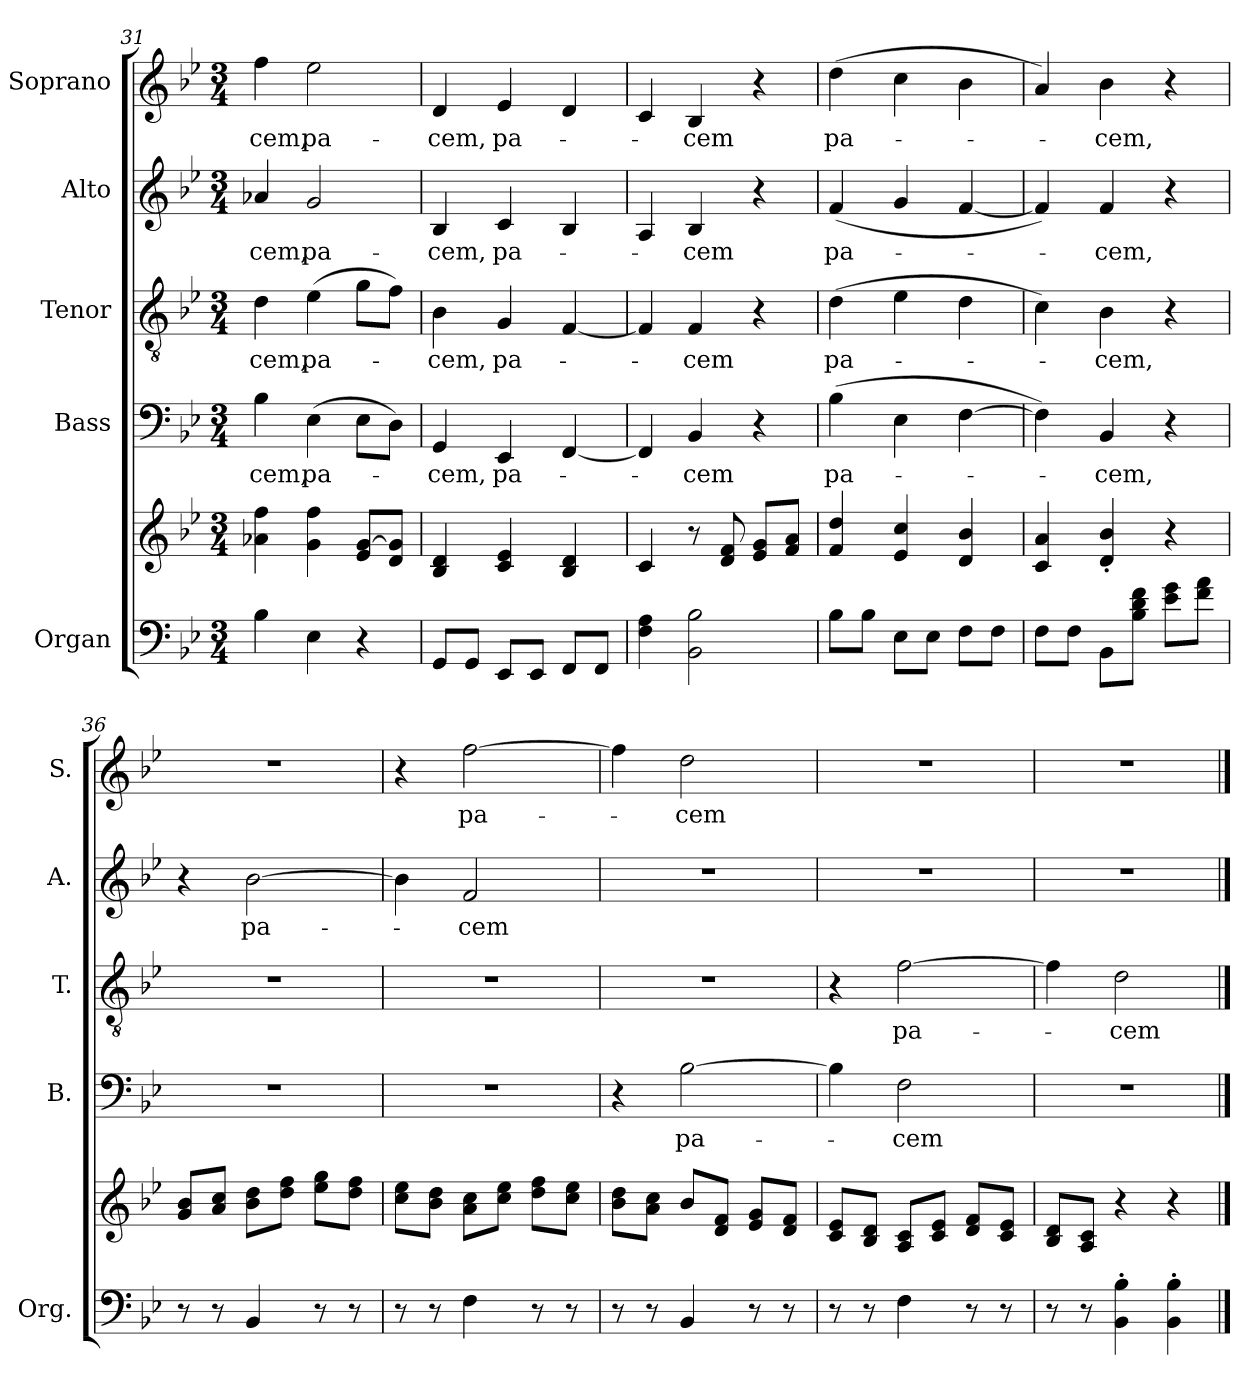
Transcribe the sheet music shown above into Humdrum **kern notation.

**kern	**kern	**kern	**text	**kern	**text	**kern	**text	**kern	**text
*part5	*part5	*part4	*part4	*part3	*part3	*part2	*part2	*part1	*part1
*staff6	*staff5	*staff4	*staff4	*staff3	*staff3	*staff2	*staff2	*staff1	*staff1
*I"Organ	*	*I"Bass	*	*I"Tenor	*	*I"Alto	*	*I"Soprano	*
*I'Org.	*	*I'B.	*	*I'T.	*	*I'A.	*	*I'S.	*
*clefF4	*clefG2	*clefF4	*	*clefGv2	*	*clefG2	*	*clefG2	*
*k[b-e-]	*k[b-e-]	*k[b-e-]	*	*k[b-e-]	*	*k[b-e-]	*	*k[b-e-]	*
*M3/4	*M3/4	*M3/4	*	*M3/4	*	*M3/4	*	*M3/4	*
=31	=31	=31	=31	=31	=31	=31	=31	=31	=31
!	!	!	!LO:LY:b	!	!LO:LY:b	!	!LO:LY:b	!	!LO:LY:b
4B-\	4a-X\ 4ff\	4B-\	-cem,	4d\	-cem,	4a-X/	-cem,	4ff\	-cem,
!	!	!	!LO:LY:b	!	!LO:LY:b	!	!LO:LY:b	!	!LO:LY:b
4E-\	4g\ 4ff\	(>4E-\	pa-	(>4e-\	pa-	2g/	pa-	2ee-\	pa-
4r	8e-/ [8g/L	8E-\L	.	8g\L	.	.	.	.	.
.	8d/ 8g/]J	8D\J)	.	8f\J)	.	.	.	.	.
=32	=32	=32	=32	=32	=32	=32	=32	=32	=32
!	!	!	!LO:LY:b	!	!LO:LY:b	!	!LO:LY:b	!	!LO:LY:b
8GG/L	4B-/ 4d/	4GG/	cem,	4B-\	cem,	4B-/	cem,	4d/	-cem,
8GG/J	.	.	.	.	.	.	.	.	.
!	!	!	!LO:LY:b	!	!LO:LY:b	!	!LO:LY:b	!	!LO:LY:b
8EE-/L	4c/ 4e-/	4EE-/	pa-	4G/	pa-	4c/	pa-	4e-/	pa-
8EE-/J	.	.	.	.	.	.	.	.	.
8FF/L	4B-/ 4d/	[4FF/	.	[4F/	.	4B-/	.	4d/	.
8FF/J	.	.	.	.	.	.	.	.	.
=33	=33	=33	=33	=33	=33	=33	=33	=33	=33
4F\ 4A\	4c/	4FF/]	.	4F/]	.	4A/	.	4c/	.
!	!	!	!LO:LY:b	!	!LO:LY:b	!	!LO:LY:b	!	!LO:LY:b
2BB-\ 2B-\	8r	4BB-/	cem	4F/	cem	4B-/	cem	4B-/	cem
.	8d/ 8f/	.	.	.	.	.	.	.	.
.	8e-/ 8g/L	4r	.	4r	.	4r	.	4r	.
.	8f/ 8a/J	.	.	.	.	.	.	.	.
=34	=34	=34	=34	=34	=34	=34	=34	=34	=34
!	!	!	!LO:LY:b	!	!LO:LY:b	!	!LO:LY:b	!	!LO:LY:b
8B-\L	4f/ 4dd/	(>4B-\	pa-	(>4d\	pa-	(<4f/	pa-	(>4dd\	pa-
8B-\J	.	.	.	.	.	.	.	.	.
8E-\L	4e-/ 4cc/	4E-\	.	4e-\	.	4g/	.	4cc\	.
8E-\J	.	.	.	.	.	.	.	.	.
8F\L	4d/ 4b-/	[4F\	.	4d\	.	[4f/	.	4b-\	.
8F\J	.	.	.	.	.	.	.	.	.
!!LO:LB:g=z
=35	=35	=35	=35	=35	=35	=35	=35	=35	=35
8F\L	4c/ 4a/	4F\])	.	4c\)	.	4f/])	.	4a/)	.
8F\J	.	.	.	.	.	.	.	.	.
!	!	!	!LO:LY:b	!	!LO:LY:b	!	!LO:LY:b	!	!LO:LY:b
8BB-\L	4d/' 4b-/'	4BB-/	-cem,	4B-\	-cem,	4f/	-cem,	4b-\	-cem,
8B-\ 8d\ 8f\J	.	.	.	.	.	.	.	.	.
8e-\ 8g\L	4r	4r	.	4r	.	4r	.	4r	.
8f\ 8a\J	.	.	.	.	.	.	.	.	.
=36	=36	=36	=36	=36	=36	=36	=36	=36	=36
8r	8g/ 8b-/L	2.r	.	2.r	.	4r	.	2.r	.
8r	8a/ 8cc/J	.	.	.	.	.	.	.	.
!	!	!	!	!	!	!	!LO:LY:b	!	!
4BB-/	8b-\ 8dd\L	.	.	.	.	[2b-\	pa-	.	.
.	8dd\ 8ff\J	.	.	.	.	.	.	.	.
8r	8ee-\ 8gg\L	.	.	.	.	.	.	.	.
8r	8dd\ 8ff\J	.	.	.	.	.	.	.	.
=37	=37	=37	=37	=37	=37	=37	=37	=37	=37
8r	8cc\ 8ee-\L	2.r	.	2.r	.	4b-\]	.	4r	.
8r	8b-\ 8dd\J	.	.	.	.	.	.	.	.
!	!	!	!	!	!	!	!LO:LY:b	!	!LO:LY:b
4F\	8a\ 8cc\L	.	.	.	.	2f/	-cem	[2ff\	pa-
.	8cc\ 8ee-\J	.	.	.	.	.	.	.	.
8r	8dd\ 8ff\L	.	.	.	.	.	.	.	.
8r	8cc\ 8ee-\J	.	.	.	.	.	.	.	.
=38	=38	=38	=38	=38	=38	=38	=38	=38	=38
8r	8b-\ 8dd\L	4r	.	2.r	.	2.r	.	4ff\]	.
8r	8a\ 8cc\J	.	.	.	.	.	.	.	.
!	!	!	!LO:LY:b	!	!	!	!	!	!LO:LY:b
4BB-/	8b-/L	[2B-\	pa-	.	.	.	.	2dd\	-cem
.	8d/ 8f/J	.	.	.	.	.	.	.	.
8r	8e-/ 8g/L	.	.	.	.	.	.	.	.
8r	8d/ 8f/J	.	.	.	.	.	.	.	.
=39	=39	=39	=39	=39	=39	=39	=39	=39	=39
8r	8c/ 8e-/L	4B-\]	.	4r	.	2.r	.	2.r	.
8r	8B-/ 8d/J	.	.	.	.	.	.	.	.
!	!	!	!LO:LY:b	!	!LO:LY:b	!	!	!	!
4F\	8A/ 8c/L	2F\	-cem	[2f\	pa-	.	.	.	.
.	8c/ 8e-/J	.	.	.	.	.	.	.	.
8r	8d/ 8f/L	.	.	.	.	.	.	.	.
8r	8c/ 8e-/J	.	.	.	.	.	.	.	.
=40	=40	=40	=40	=40	=40	=40	=40	=40	=40
8r	8B-/ 8d/L	2.r	.	4f\]	.	2.r	.	2.r	.
8r	8A/ 8c/J	.	.	.	.	.	.	.	.
!	!	!	!	!	!LO:LY:b	!	!	!	!
4BB-\' 4B-\'	4r	.	.	2d\	-cem	.	.	.	.
4BB-\' 4B-\'	4r	.	.	.	.	.	.	.	.
==	==	==	==	==	==	==	==	==	==
*-	*-	*-	*-	*-	*-	*-	*-	*-	*-
